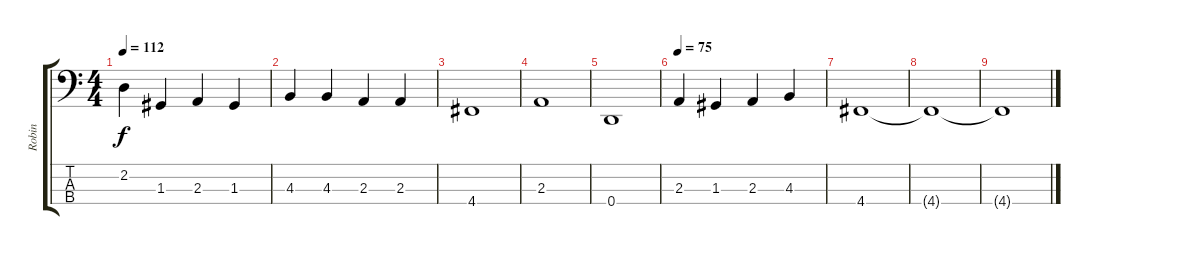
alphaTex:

\track ("Robin" "Robin") {instrument electricbasspick}
\staff {score tabs}
\tuning (F2 C2 G1 D1) {hide}
\ts (4 4)
\tempo 112
\clef f4
\ks c
2.2.4{dy f} 1.3.4 2.3.4 1.3.4 |
4.3.4 4.3.4 2.3.4 2.3.4 |
4.4.1 |
2.3.1 |
0.4.1 |
\tempo 75
2.3.4 1.3.4 2.3.4 4.3.4 |
4.4.1 |
4.4{t}.1 |
4.4{t}.1
